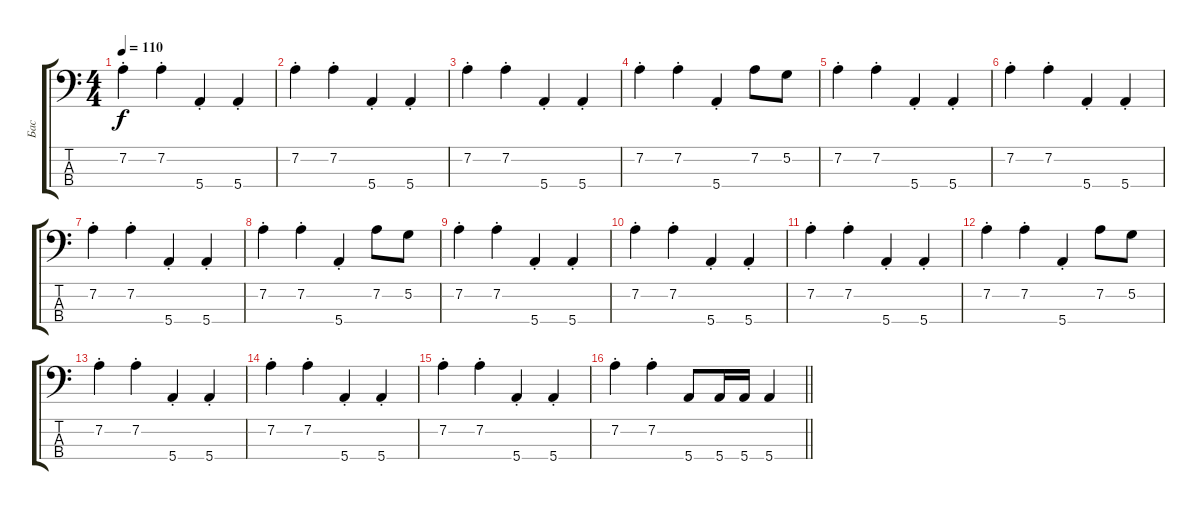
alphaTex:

\track ("Бас" "Бас") {instrument electricbassfinger}
\staff {score tabs}
\tuning (G2 D2 A1 E1) {hide}
\ts (4 4)
\tempo 110
\clef f4
\ks c
7.2{st}.4{dy f} 7.2{st}.4 5.4{st}.4 5.4{st}.4 |
7.2{st}.4 7.2{st}.4 5.4{st}.4 5.4{st}.4 |
7.2{st}.4 7.2{st}.4 5.4{st}.4 5.4{st}.4 |
7.2{st}.4 7.2{st}.4 5.4{st}.4 7.2.8 5.2.8 |
7.2{st}.4 7.2{st}.4 5.4{st}.4 5.4{st}.4 |
7.2{st}.4 7.2{st}.4 5.4{st}.4 5.4{st}.4 |
7.2{st}.4 7.2{st}.4 5.4{st}.4 5.4{st}.4 |
7.2{st}.4 7.2{st}.4 5.4{st}.4 7.2.8 5.2.8 |
7.2{st}.4 7.2{st}.4 5.4{st}.4 5.4{st}.4 |
7.2{st}.4 7.2{st}.4 5.4{st}.4 5.4{st}.4 |
7.2{st}.4 7.2{st}.4 5.4{st}.4 5.4{st}.4 |
7.2{st}.4 7.2{st}.4 5.4{st}.4 7.2.8 5.2.8 |
7.2{st}.4 7.2{st}.4 5.4{st}.4 5.4{st}.4 |
7.2{st}.4 7.2{st}.4 5.4{st}.4 5.4{st}.4 |
7.2{st}.4 7.2{st}.4 5.4{st}.4 5.4{st}.4 |
\barLineRight lightlight
7.2{st}.4 7.2{st}.4 5.4.8 5.4.16 5.4.16 5.4.4
